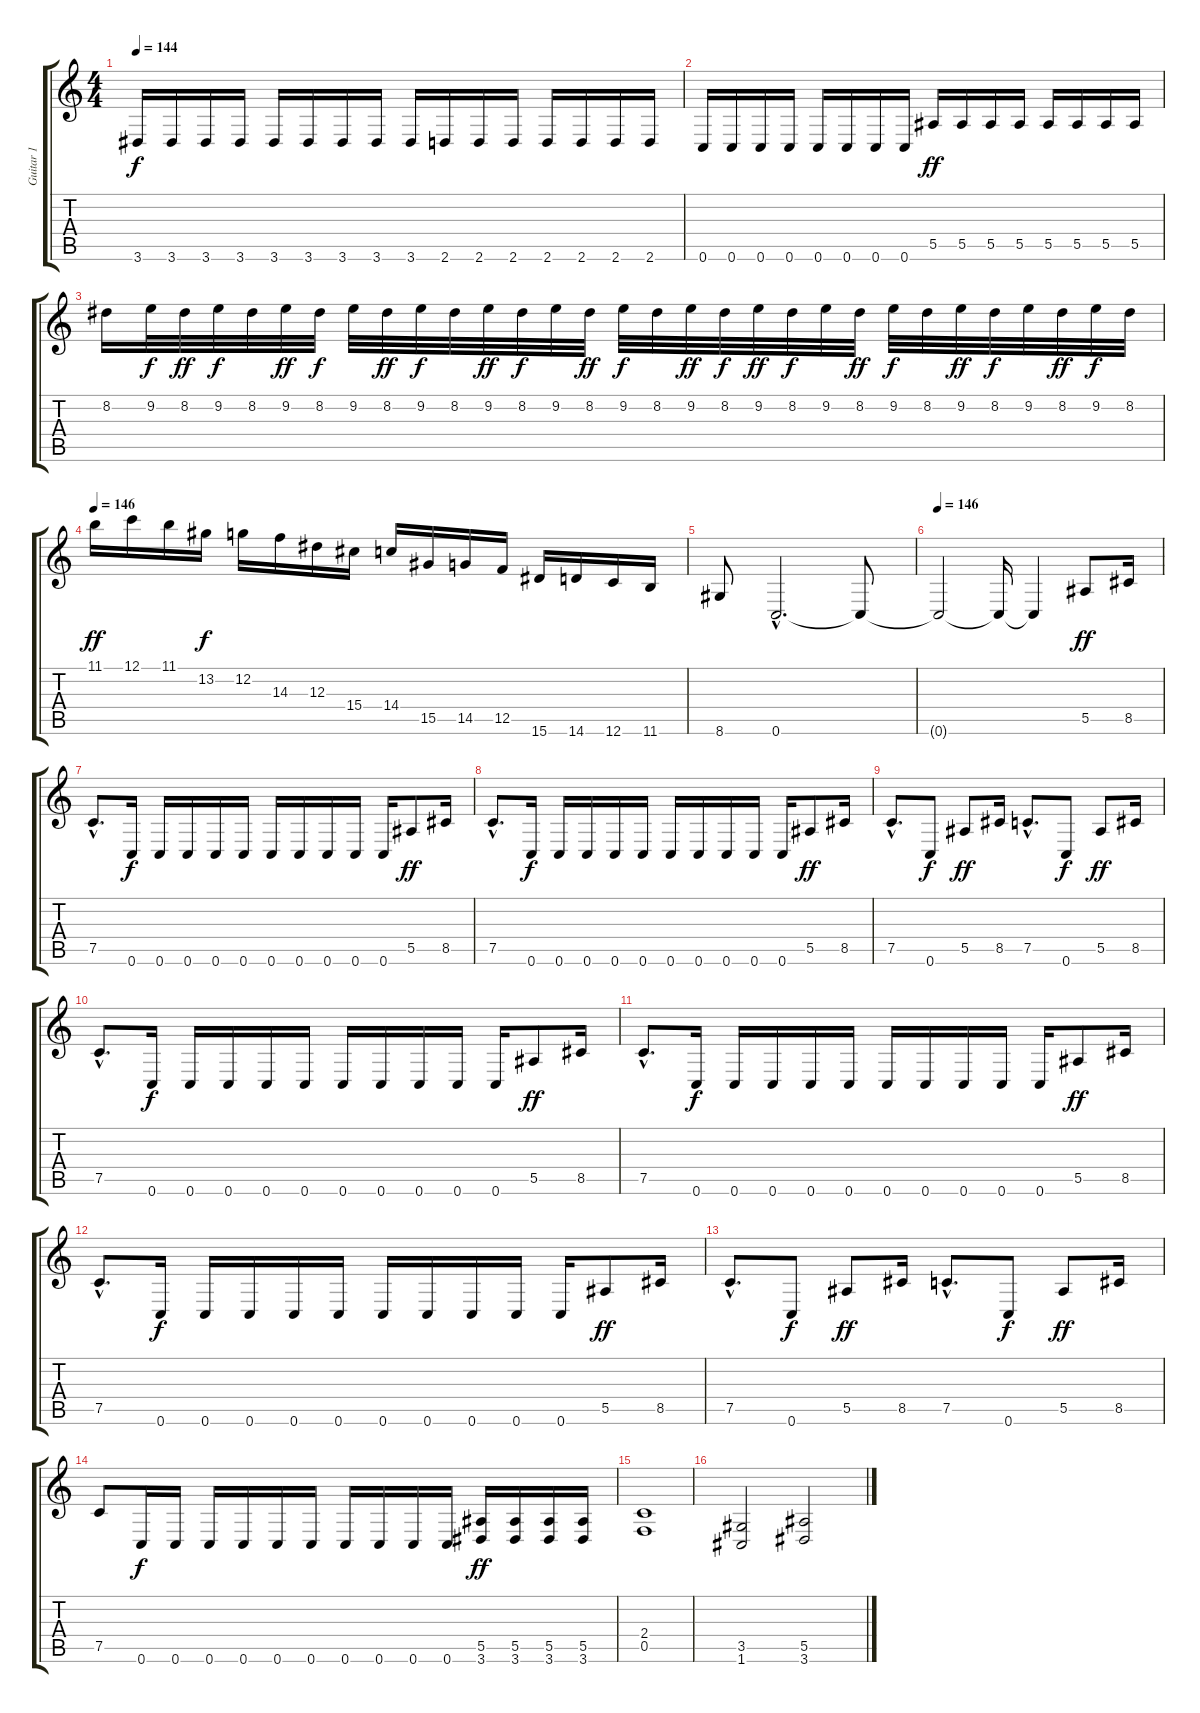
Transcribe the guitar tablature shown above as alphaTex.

\track ("Guitar 1" "Guitar 1") {instrument overdrivenguitar}
\staff {score tabs}
\tuning (C4 G3 Eb3 Bb2 F2 C2) {hide}
\ts (4 4)
\tempo 144
\clef g2
\ks c
3.6.16{dy f} 3.6.16 3.6.16 3.6.16 3.6.16 3.6.16 3.6.16 3.6.16 3.6.16 2.6.16 2.6.16 2.6.16 2.6.16 2.6.16 2.6.16 2.6.16 |
0.6.16 0.6.16 0.6.16 0.6.16 0.6.16 0.6.16 0.6.16 0.6.16 5.5.16{dy ff} 5.5.16 5.5.16 5.5.16 5.5.16 5.5.16 5.5.16 5.5.16 |
8.2.16 9.2.32{dy f} 8.2.32{dy ff} 9.2.32{dy f} 8.2.32 9.2.32{dy ff} 8.2.32{dy f} 9.2.32 8.2.32{dy ff} 9.2.32{dy f} 8.2.32 9.2.32{dy ff} 8.2.32{dy f} 9.2.32 8.2.32{dy ff} 9.2.32{dy f} 8.2.32 9.2.32{dy ff} 8.2.32{dy f} 9.2.32{dy ff} 8.2.32{dy f} 9.2.32 8.2.32{dy ff} 9.2.32{dy f} 8.2.32 9.2.32{dy ff} 8.2.32{dy f} 9.2.32 8.2.32{dy ff} 9.2.32{dy f} 8.2.32 |
\tempo 146
11.1.16{dy ff} 12.1.16 11.1.16 13.2.16{dy f} 12.2.16 14.3.16 12.3.16 15.4.16 14.4.16 15.5.16 14.5.16 12.5.16 15.6.16 14.6.16 12.6.16 11.6.16 |
8.6.8 0.6{hac}.2{d} 0.6{t}.8 |
\tempo 146
0.6{t}.2 0.6{t}.16 0.6{t}.4 5.5.8{dy ff} 8.5.16 |
7.5{hac}.8{d} 0.6.16{dy f} 0.6.16 0.6.16 0.6.16 0.6.16 0.6.16 0.6.16 0.6.16 0.6.16 0.6.16 5.5.8{dy ff} 8.5.16 |
7.5{hac}.8{d} 0.6.16{dy f} 0.6.16 0.6.16 0.6.16 0.6.16 0.6.16 0.6.16 0.6.16 0.6.16 0.6.16 5.5.8{dy ff} 8.5.16 |
7.5{hac}.8{d} 0.6.8{dy f} 5.5.8{dy ff} 8.5.16 7.5{hac}.8{d} 0.6.8{dy f} 5.5.8{dy ff} 8.5.16 |
7.5{hac}.8{d} 0.6.16{dy f} 0.6.16 0.6.16 0.6.16 0.6.16 0.6.16 0.6.16 0.6.16 0.6.16 0.6.16 5.5.8{dy ff} 8.5.16 |
7.5{hac}.8{d} 0.6.16{dy f} 0.6.16 0.6.16 0.6.16 0.6.16 0.6.16 0.6.16 0.6.16 0.6.16 0.6.16 5.5.8{dy ff} 8.5.16 |
7.5{hac}.8{d} 0.6.16{dy f} 0.6.16 0.6.16 0.6.16 0.6.16 0.6.16 0.6.16 0.6.16 0.6.16 0.6.16 5.5.8{dy ff} 8.5.16 |
7.5{hac}.8{d} 0.6.8{dy f} 5.5.8{dy ff} 8.5.16 7.5{hac}.8{d} 0.6.8{dy f} 5.5.8{dy ff} 8.5.16 |
7.5.8 0.6.16{dy f} 0.6.16 0.6.16 0.6.16 0.6.16 0.6.16 0.6.16 0.6.16 0.6.16 0.6.16 (5.5 3.6).16{dy ff} (5.5 3.6).16 (5.5 3.6).16 (5.5 3.6).16 |
(2.4 0.5).1 |
(3.5 1.6).2 (5.5 3.6).2
